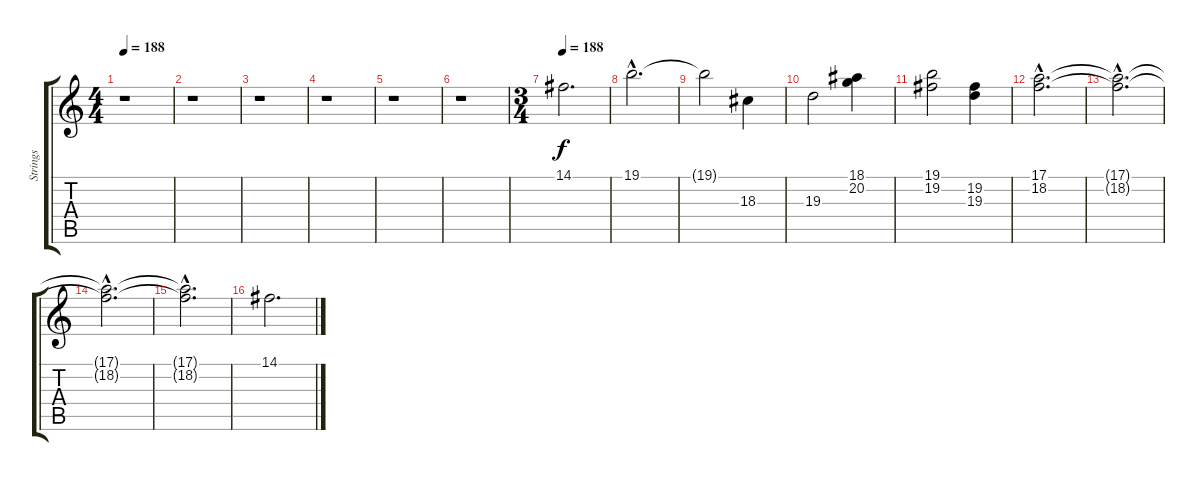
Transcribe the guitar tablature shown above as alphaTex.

\track ("Strings" "Strings") {instrument stringensemble2}
\staff {score tabs}
\tuning (E4 B3 G3 D3 A2 E2) {hide}
\ts (4 4)
\tempo 188
\clef g2
\ks c
r.1{dy f} |
r.1 |
r.1 |
r.1 |
r.1 |
r.1 |
\ts (3 4)
\tempo 188
14.1.2{d} |
19.1{hac}.2{d} |
19.1{t}.2 18.3.4 |
19.3.2 (18.1 20.2).4 |
(19.1 19.2).2 (19.2 19.3).4 |
(17.1{hac} 18.2{hac}).2{d} |
(17.1{hac t} 18.2{hac t}).2{d} |
(17.1{hac t} 18.2{hac t}).2{d} |
(17.1{hac t} 18.2{hac t}).2{d} |
14.1.2{d}
